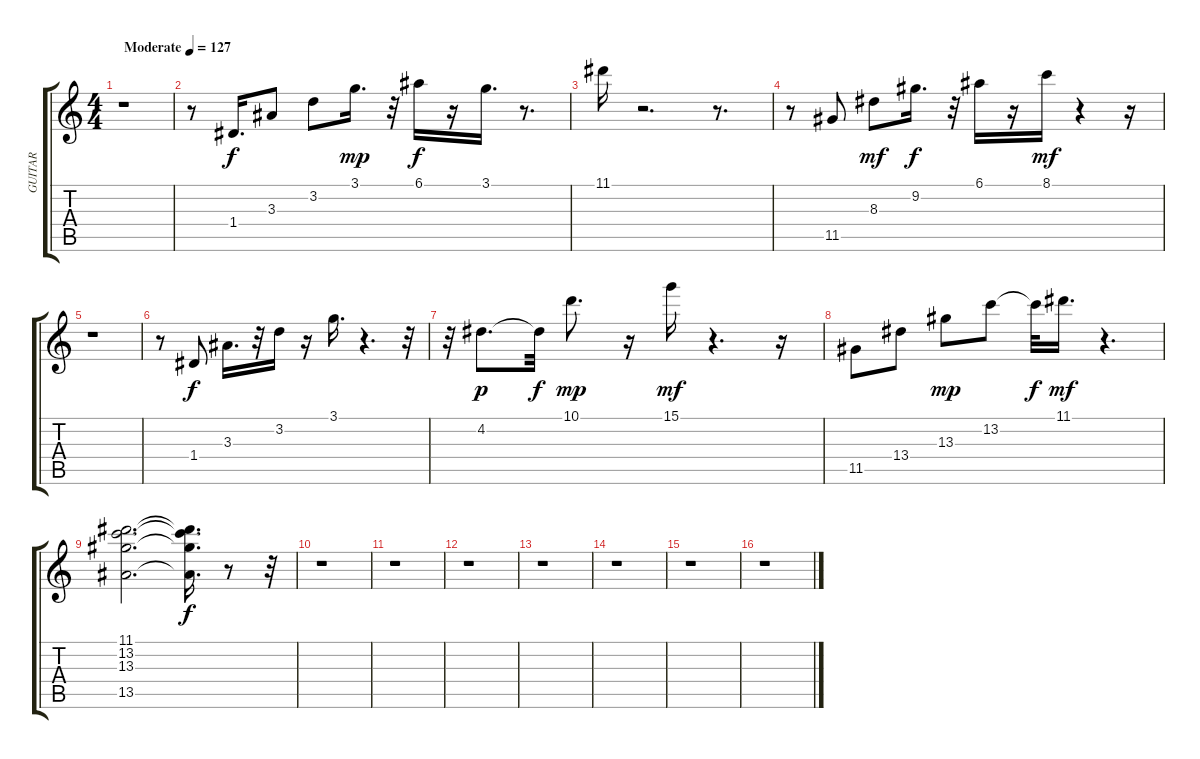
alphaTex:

\track ("GUITAR" "GUITAR") {instrument electricguitarjazz}
\staff {score tabs}
\tuning (E4 B3 G3 D3 A2 E2) {hide}
\ts (4 4)
\tempo (127 "Moderate")
\clef g2
\ks c
r.1{dy f instrument electricguitarjazz} |
r.8 1.4.16{d balance 6} 3.3.8 3.2.8 3.1.16{d dy mp} r.32 6.1.16{dy f} r.16 3.1.16{d} r.8{d} |
11.1.16 r.2{d} r.8{d} |
r.8 11.5.8 8.3.8{dy mf} 9.2.16{d dy f} r.32 6.1.16 r.16 8.1.16{dy mf} r.4 r.16 |
r.1 |
r.8 1.4.8{dy f} 3.3.16{d} r.32 3.2.16 r.16 3.1.16{d} r.4{d} r.32 |
r.32 4.2.8{d dy p} 4.2{t}.32{dy f} 10.1.8{d dy mp} r.16 15.1.16{dy mf} r.4{d} r.16 |
11.5.8 13.4.8 13.3.8{dy mp} 13.2.8 13.2{t}.32{dy f} 11.1.16{d dy mf} r.4{d} |
(11.1 13.2 13.3 13.5).2{d} (11.1{t} 13.2{t} 13.3{t} 13.5{t}).16{d dy f} r.8 r.32 |
r.1 |
r.1 |
r.1 |
r.1 |
r.1 |
r.1 |
r.1
